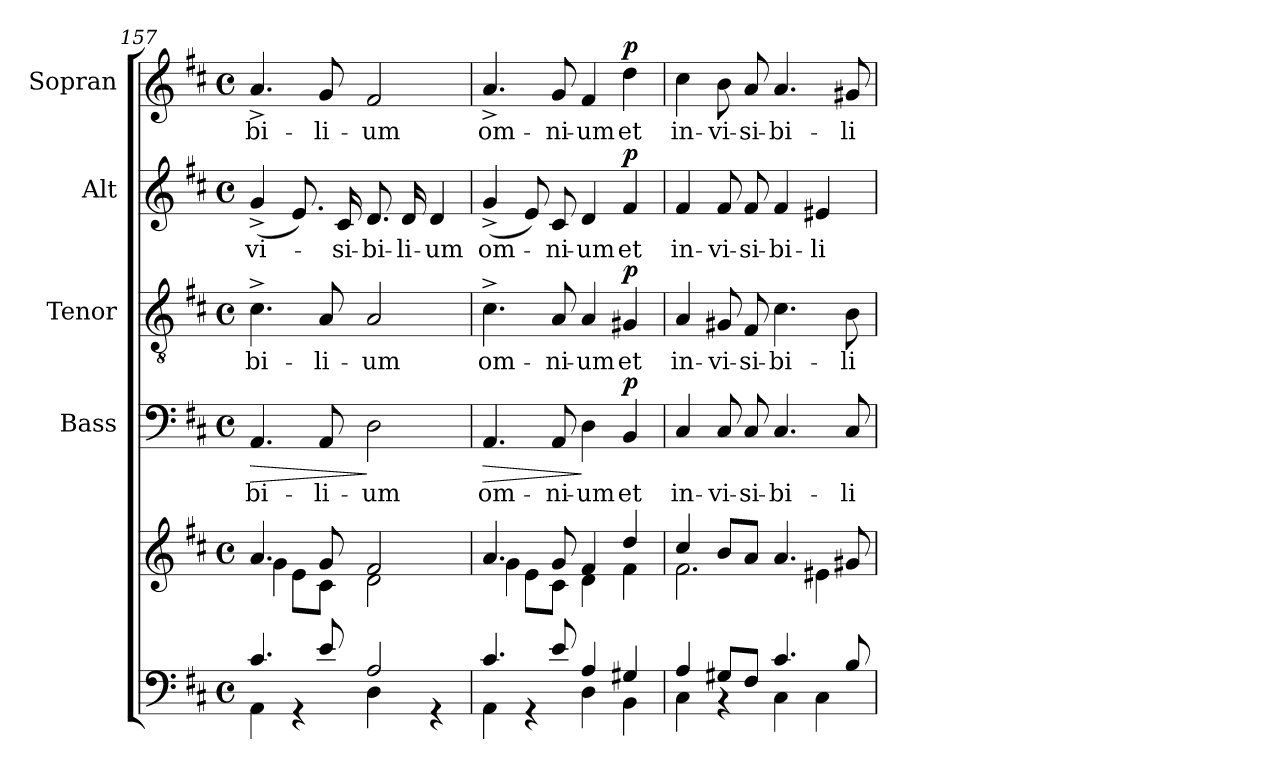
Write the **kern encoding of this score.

**kern	**kern	**kern	**text	**dynam	**kern	**text	**dynam	**kern	**text	**dynam	**kern	**text	**dynam
*part5	*part5	*part4	*part4	*part4	*part3	*part3	*part3	*part2	*part2	*part2	*part1	*part1	*part1
*staff6	*staff5	*staff4	*staff4	*staff4	*staff3	*staff3	*staff3	*staff2	*staff2	*staff2	*staff1	*staff1	*staff1
*	*	*I"Bass	*	*	*I"Tenor	*	*	*I"Alt	*	*	*I"Sopran	*	*
*	*	*I'B.	*	*	*I'T.	*	*	*I'A.	*	*	*I'S.	*	*
*clefF4	*clefG2	*clefF4	*	*	*clefGv2	*	*	*clefG2	*	*	*clefG2	*	*
*k[f#c#]	*k[f#c#]	*k[f#c#]	*	*	*k[f#c#]	*	*	*k[f#c#]	*	*	*k[f#c#]	*	*
*D:	*D:	*D:	*	*	*D:	*	*	*D:	*	*	*D:	*	*
*M4/4	*M4/4	*M4/4	*	*	*M4/4	*	*	*M4/4	*	*	*M4/4	*	*
*met(c)	*met(c)	*met(c)	*	*	*met(c)	*	*	*met(c)	*	*	*met(c)	*	*
=157	=157	=157	=157	=157	=157	=157	=157	=157	=157	=157	=157	=157	=157
*^	*^	*	*	*	*	*	*	*	*	*	*	*	*
!	!	!	!	!	!LO:LY:b	!LO:HP:b	!	!LO:LY:b	!	!	!LO:LY:b	!	!	!LO:LY:b	!
4.c#!/	4AA\	4.a!/	4g!\	4.AA/	-bi-	>	4.c#^>\	-bi-	.	(<4g^>/	vi-	.	4.a^</	-bi-	.
.	4r	.	8e!\L	.	.	.	.	.	.	8.e/)	.	.	.	.	.
!	!	!	!	!	!LO:LY:b	!	!	!LO:LY:b	!	!	!	!	!	!LO:LY:b	!
8e!/	.	8g!/	8c#!\J	8AA/	-li-	.	8A/	-li-	.	.	.	.	8g/	-li-	.
!	!	!	!	!	!	!	!	!	!	!	!LO:LY:b	!	!	!	!
.	.	.	.	.	.	.	.	.	.	16c#/	-si-	.	.	.	.
!	!	!	!	!	!LO:LY:b	!	!	!LO:LY:b	!	!	!LO:LY:b	!	!	!LO:LY:b	!
2A!/	4D\	2f#!/	2d!\	2D\	-um	]	2A/	-um	.	8.d/	-bi-	.	2f#/	-um	.
!	!	!	!	!	!	!	!	!	!	!	!LO:LY:b	!	!	!	!
.	.	.	.	.	.	.	.	.	.	16d/	-li-	.	.	.	.
!	!	!	!	!	!	!	!	!	!	!	!LO:LY:b	!	!	!	!
.	4r	.	.	.	.	.	.	.	.	4d/	-um	.	.	.	.
=158	=158	=158	=158	=158	=158	=158	=158	=158	=158	=158	=158	=158	=158	=158	=158
!	!	!	!	!	!LO:LY:b	!LO:HP:b	!	!LO:LY:b	!	!	!LO:LY:b	!	!	!LO:LY:b	!
4.c#!/	4AA\	4.a!/	4g!\	4.AA/	om-	>	4.c#^>\	om-	.	(<4g^>/	om-	.	4.a^</	om-	.
.	4r	.	8e!\L	.	.	.	.	.	.	8e/)	.	.	.	.	.
!	!	!	!	!	!LO:LY:b	!	!	!LO:LY:b	!	!	!LO:LY:b	!	!	!LO:LY:b	!
8e!/	.	8g!/	8c#!\J	8AA/	-ni-	.	8A/	-ni-	.	8c#/	-ni-	.	8g/	-ni-	.
!	!	!	!	!	!LO:LY:b	!	!	!LO:LY:b	!	!	!LO:LY:b	!	!	!LO:LY:b	!
4A!/	4D\	4f#!/	4d!\	4D\	-um	]	4A/	-um	.	4d/	-um	.	4f#/	-um	.
!	!	!	!	!	!LO:LY:b	!LO:DY:a	!	!LO:LY:b	!LO:DY:a	!	!LO:LY:b	!LO:DY:a	!	!LO:LY:b	!LO:DY:a
4G#X!/	4BB\	4dd!/	4f#!\	4BB/	et	p	4G#X/	et	p	4f#/	et	p	4dd\	et	p
=159	=159	=159	=159	=159	=159	=159	=159	=159	=159	=159	=159	=159	=159	=159	=159
!	!	!	!	!	!LO:LY:b	!	!	!LO:LY:b	!	!	!LO:LY:b	!	!	!LO:LY:b	!
4A!/	4C#\	4cc#!/	2.f#!\	4C#/	in-	.	4A/	in-	.	4f#/	in-	.	4cc#\	in-	.
!	!	!	!	!	!LO:LY:b	!	!	!LO:LY:b	!	!	!LO:LY:b	!	!	!LO:LY:b	!
8G#X!/L	4rAA	8b!/L	.	8C#/	-vi-	.	8G#X/	-vi-	.	8f#/	-vi-	.	8b\	-vi-	.
!	!	!	!	!	!LO:LY:b	!	!	!LO:LY:b	!	!	!LO:LY:b	!	!	!LO:LY:b	!
8F#!/J	.	8a!/J	.	8C#/	-si-	.	8F#/	-si-	.	8f#/	-si-	.	8a/	-si-	.
!	!	!	!	!	!LO:LY:b	!	!	!LO:LY:b	!	!	!LO:LY:b	!	!	!LO:LY:b	!
4.c#!/	4C#\	4.a!/	.	4.C#/	-bi-	.	4.c#\	-bi-	.	4f#/	-bi-	.	4.a/	-bi-	.
!	!	!	!	!	!	!	!	!	!	!	!LO:LY:b	!	!	!	!
.	4C#\	.	4e#X!\	.	.	.	.	.	.	4e#X/	-li-	.	.	.	.
!	!	!	!	!	!LO:LY:b	!	!	!LO:LY:b	!	!	!	!	!	!LO:LY:b	!
8B!/	.	8g#X!/	.	8C#/	-li-	.	8B\	-li-	.	.	.	.	8g#X/	-li-	.
*v	*v	*	*	*	*	*	*	*	*	*	*	*	*	*	*
*	*v	*v	*	*	*	*	*	*	*	*	*	*	*	*
=	=	=	=	=	=	=	=	=	=	=	=	=	=
*-	*-	*-	*-	*-	*-	*-	*-	*-	*-	*-	*-	*-	*-
